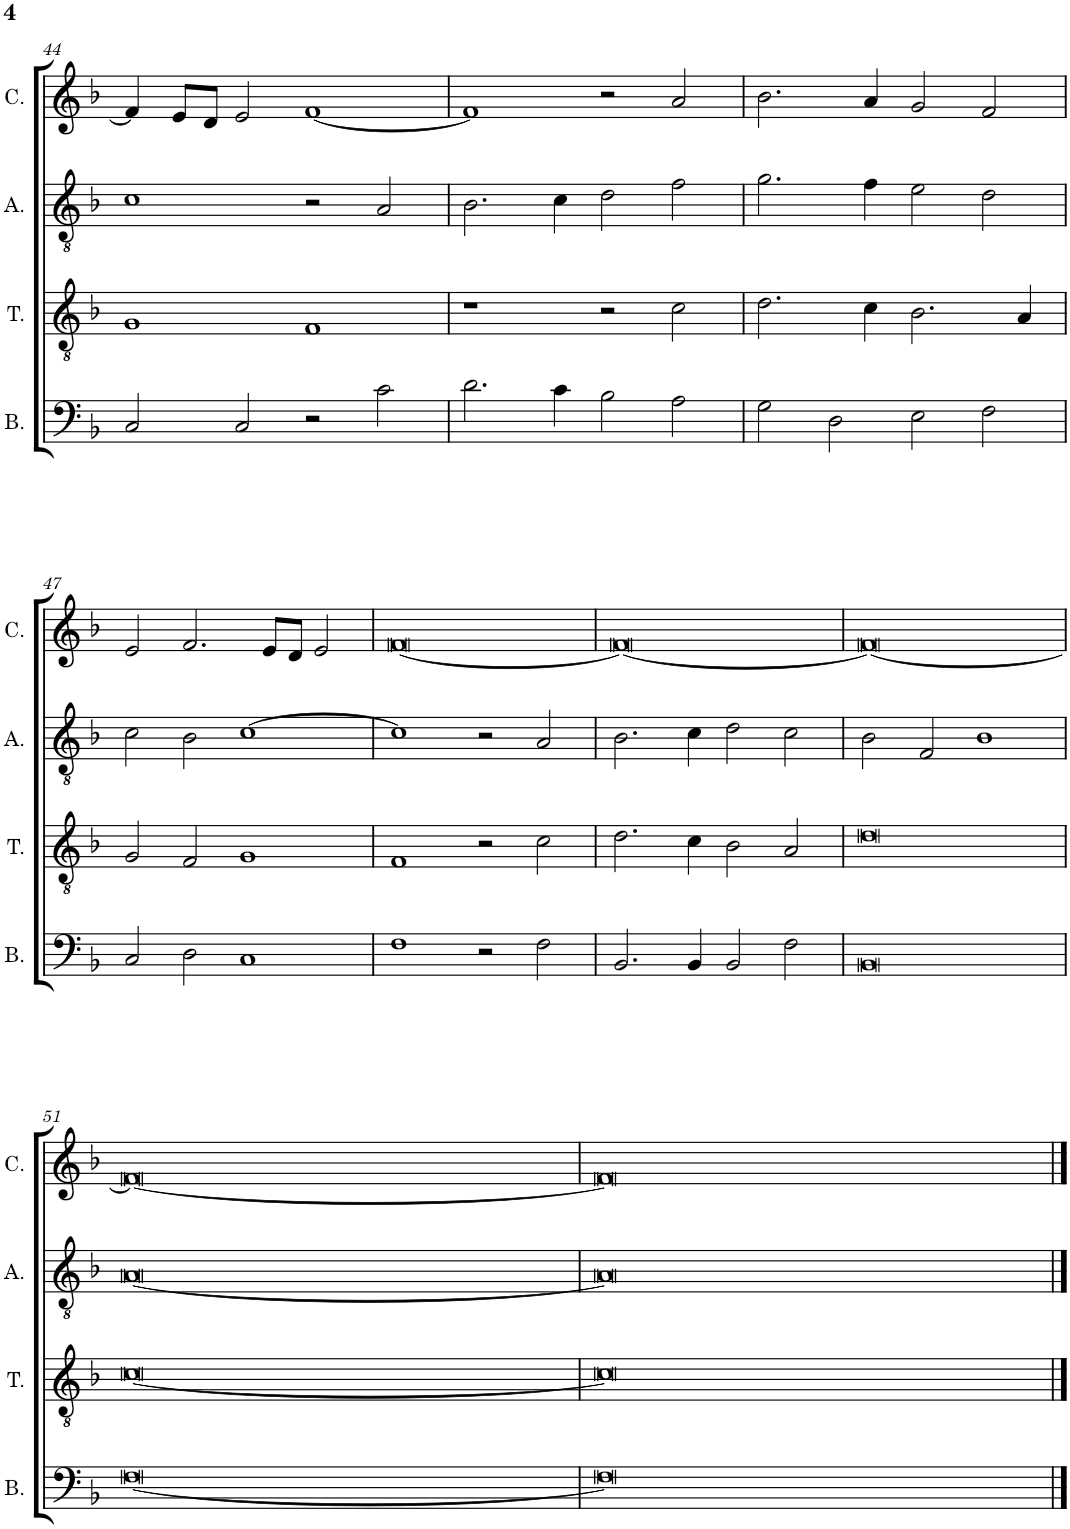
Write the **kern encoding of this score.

**kern	**kern	**kern	**kern
*part4	*part3	*part2	*part1
*staff4	*staff3	*staff2	*staff1
*I"Bassus	*I"Tenor	*I"Altus	*I"Cantus
*I'B.	*I'T.	*I'A.	*I'C.
!!LO:PB:g=z
*clefF4	*clefGv2	*clefGv2	*clefG2
*k[b-]	*k[b-]	*k[b-]	*k[b-]
*M2/1	*M2/1	*M2/1	*M2/1
=44	=44	=44	=44
2C/	1G	1c	4f/]
.	.	.	8e/L
.	.	.	8d/J
2C/	.	.	2e/
2r	1F	2r	[1f
2c\	.	2A/	.
=45	=45	=45	=45
2.d\	1r	2.B-\	1f]
4c\	.	4c\	.
2B-\	2r	2d\	2r
2A\	2c\	2f\	2a/
=46	=46	=46	=46
2G\	2.d\	2.g\	2.b-\
2D\	.	.	.
.	4c\	4f\	4a/
2E\	2.B-\	2e\	2g/
2F\	.	2d\	2f/
.	4A/	.	.
!!LO:LB:g=z
=47	=47	=47	=47
2C/	2G/	2c\	2e/
2D\	2F/	2B-\	2.f/
1C	1G	[1c	.
.	.	.	8e/L
.	.	.	8d/J
.	.	.	2e/
=48	=48	=48	=48
1F	1F	1c]	[0f
2r	2r	2r	.
2F\	2c\	2A/	.
=49	=49	=49	=49
2.BB-/	2.d\	2.B-\	0f_
4BB-/	4c\	4c\	.
2BB-/	2B-\	2d\	.
2F\	2A/	2c\	.
=50	=50	=50	=50
0BB-	0d	2B-\	0f_
.	.	2F/	.
.	.	1B-	.
!!LO:LB:g=z
=51	=51	=51	=51
[0F	[0c	[0A	0f_
=52	=52	=52	=52
0F]	0c]	0A]	0f]
==	==	==	==
*-	*-	*-	*-
